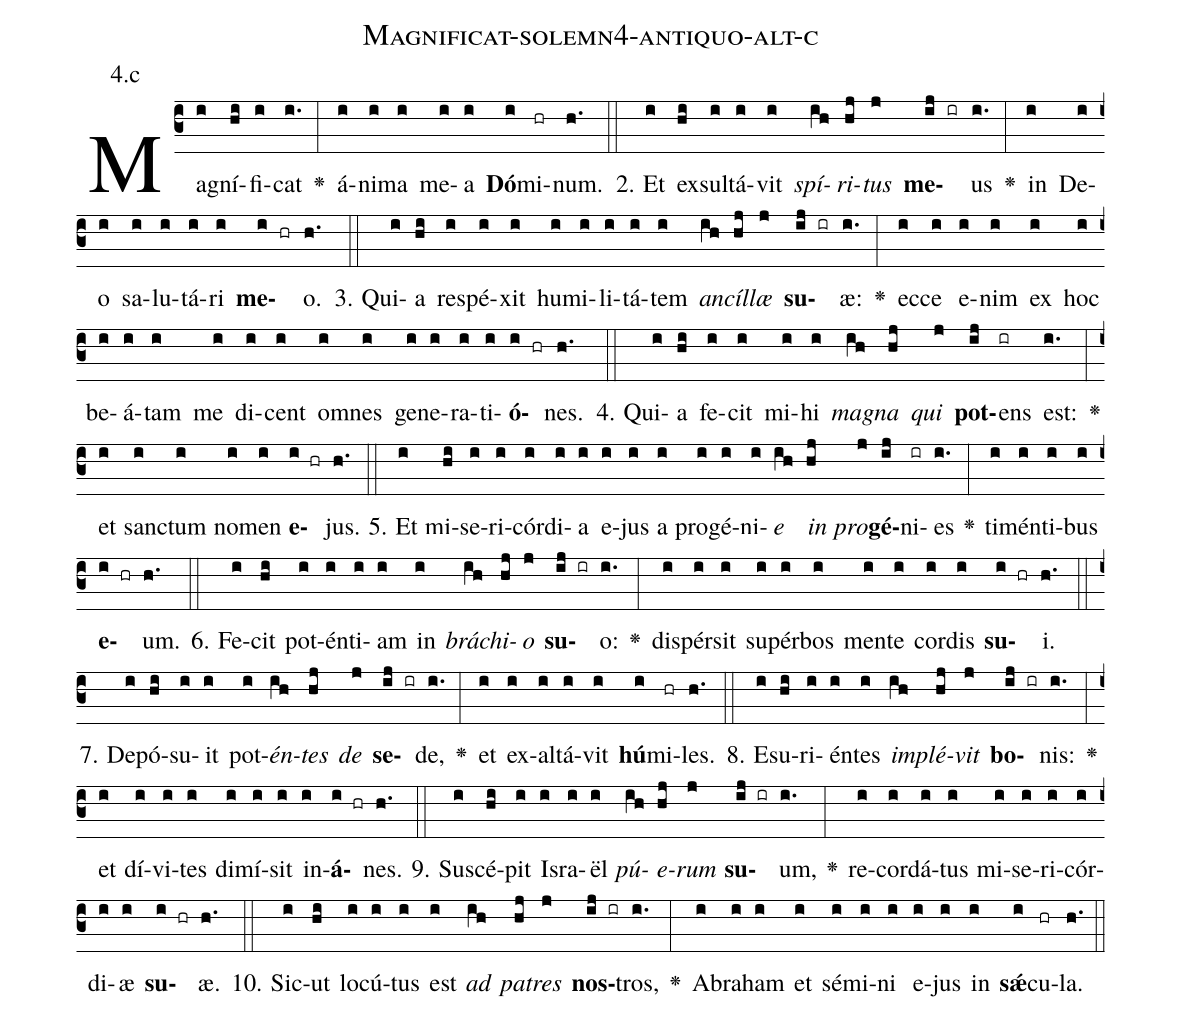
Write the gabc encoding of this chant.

name: Magnificat-solemn4-antiquo-alt-c;
annotation: 4.c;
%%
(c3)Ma(i)gní(hi)fi(i)cat(i.) <v>\greheightstar</v>(:) á(i)ni(i)ma(i) me(i)a(i) <b>Dó</b>(i)mi(hr)num.(h.) (::)
2. Et(i) ex(hi)sul(i)tá(i)vit(i) <i>spí</i>(ih)<i>ri</i>(hj)<i>tus</i>(j) <b>me</b>(ij ir)us(i.) <v>\greheightstar</v>(:) in(i) De(i)o(i) sa(i)lu(i)tá(i)ri(i) <b>me</b>(i hr)o.(h.) (::)
3. Qui(i)a(hi) re(i)spé(i)xit(i) hu(i)mi(i)li(i)tá(i)tem(i) <i>an</i>(ih)<i>cíl</i>(hj)<i>læ</i>(j) <b>su</b>(ij ir)æ:(i.) <v>\greheightstar</v>(:) ec(i)ce(i) e(i)nim(i) ex(i) hoc(i) be(i)á(i)tam(i) me(i) di(i)cent(i) om(i)nes(i) ge(i)ne(i)ra(i)ti(i)<b>ó</b>(i hr)nes.(h.) (::)
4. Qui(i)a(hi) fe(i)cit(i) mi(i)hi(i) <i>ma</i>(ih)<i>gna</i>(hj) <i>qui</i>(j) <b>pot</b>(ij)ens(ir) est:(i.) <v>\greheightstar</v>(:) et(i) sanc(i)tum(i) no(i)men(i) <b>e</b>(i hr)jus.(h.) (::)
5. Et(i) mi(hi)se(i)ri(i)cór(i)di(i)a(i) e(i)jus(i) a(i) pro(i)gé(i)ni(i)<i>e</i>(ih) <i>in</i>(hj) <i>pro</i>(j)<b>gé</b>(ij)ni(ir)es(i.) <v>\greheightstar</v>(:) ti(i)mén(i)ti(i)bus(i) <b>e</b>(i hr)um.(h.) (::)
6. Fe(i)cit(hi) pot(i)én(i)ti(i)am(i) in(i) <i>brá</i>(ih)<i>chi</i>(hj)<i>o</i>(j) <b>su</b>(ij ir)o:(i.) <v>\greheightstar</v>(:) di(i)spér(i)sit(i) su(i)pér(i)bos(i) men(i)te(i) cor(i)dis(i) <b>su</b>(i hr)i.(h.) (::)
7. De(i)pó(hi)su(i)it(i) pot(i)<i>én</i>(ih)<i>tes</i>(hj) <i>de</i>(j) <b>se</b>(ij ir)de,(i.) <v>\greheightstar</v>(:) et(i) ex(i)al(i)tá(i)vit(i) <b>hú</b>(i)mi(hr)les.(h.) (::)
8. E(i)su(hi)ri(i)én(i)tes(i) <i>im</i>(ih)<i>plé</i>(hj)<i>vit</i>(j) <b>bo</b>(ij ir)nis:(i.) <v>\greheightstar</v>(:) et(i) dí(i)vi(i)tes(i) di(i)mí(i)sit(i) in(i)<b>á</b>(i hr)nes.(h.) (::)
9. Su(i)scé(hi)pit(i) Is(i)ra(i)ël(i) <i>pú</i>(ih)<i>e</i>(hj)<i>rum</i>(j) <b>su</b>(ij ir)um,(i.) <v>\greheightstar</v>(:) re(i)cor(i)dá(i)tus(i) mi(i)se(i)ri(i)cór(i)di(i)æ(i) <b>su</b>(i hr)æ.(h.) (::)
10. Sic(i)ut(hi) lo(i)cú(i)tus(i) est(i) <i>ad</i>(ih) <i>pa</i>(hj)<i>tres</i>(j) <b>nos</b>(ij ir)tros,(i.) <v>\greheightstar</v>(:) A(i)bra(i)ham(i) et(i) sé(i)mi(i)ni(i) e(i)jus(i) in(i) <b>sǽ</b>(i)cu(hr)la.(h.) (::)
